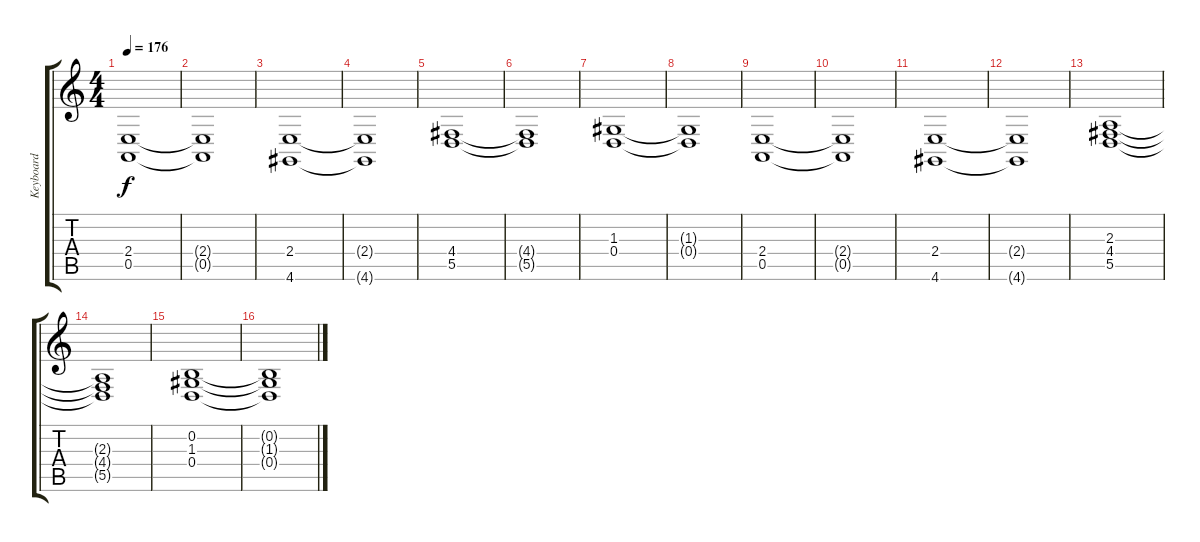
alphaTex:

\track ("Keyboard" "Keyboard") {instrument stringensemble1}
\staff {score tabs}
\tuning (E4 B3 G3 D3 A2 E2) {hide}
\ts (4 4)
\tempo 176
\clef g2
\ks c
(2.4 0.5).1{dy f} |
(2.4{t} 0.5{t}).1 |
(2.4 4.6).1 |
(2.4{t} 4.6{t}).1 |
(4.4 5.5).1 |
(4.4{t} 5.5{t}).1 |
(1.3 0.4).1 |
(1.3{t} 0.4{t}).1 |
(2.4 0.5).1 |
(2.4{t} 0.5{t}).1 |
(2.4 4.6).1 |
(2.4{t} 4.6{t}).1 |
(2.3 4.4 5.5).1 |
(2.3{t} 4.4{t} 5.5{t}).1 |
(0.2 1.3 0.4).1 |
(0.2{t} 1.3{t} 0.4{t}).1
